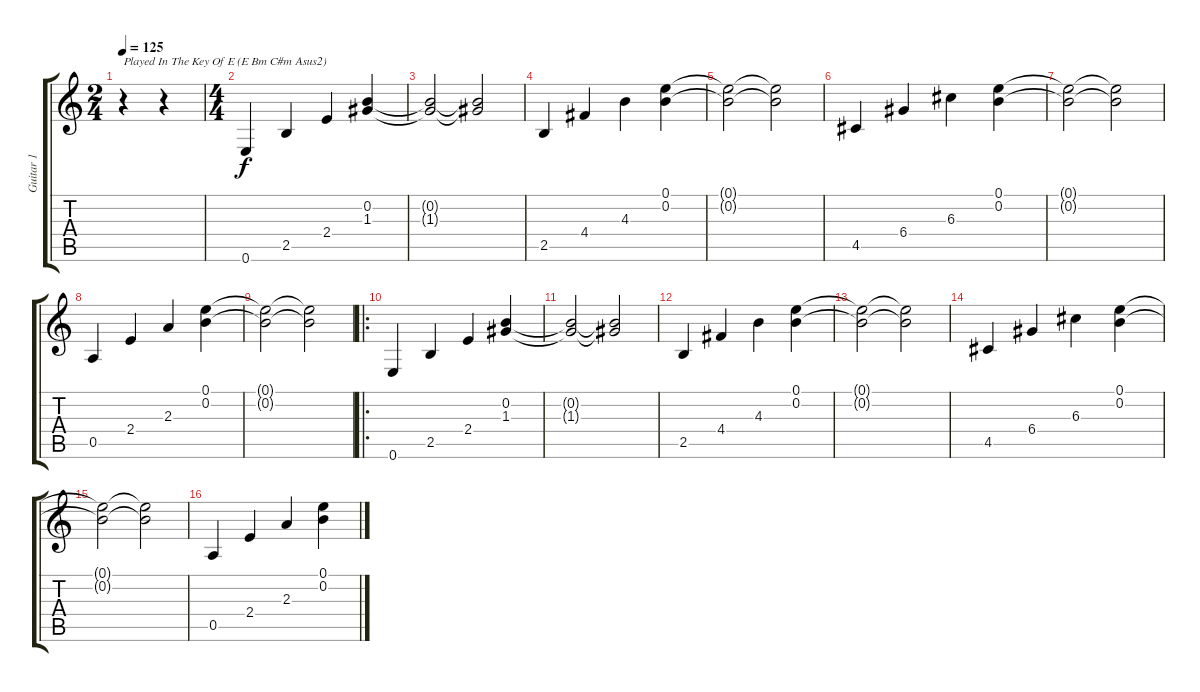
\track ("Guitar 1" "Guitar 1") {instrument acousticguitarsteel}
\staff {score tabs}
\tuning (E4 B3 G3 D3 A2 E2) {hide}
\ts (2 4)
\tempo 125
\clef g2
\ks c
r.4{txt "Played In The Key Of E (E Bm C#m Asus2)" dy f instrument acousticguitarsteel} r.4 |
\ts (4 4)
0.6.4 2.5.4 2.4.4 (0.2 1.3).4 |
(0.2{t} 1.3{t}).2 (0.2{t} 1.3{t}).2 |
2.5.4 4.4.4 4.3.4 (0.1 0.2).4 |
(0.1{t} 0.2{t}).2 (0.1{t} 0.2{t}).2 |
4.5.4 6.4.4 6.3.4 (0.1 0.2).4 |
(0.1{t} 0.2{t}).2 (0.1{t} 0.2{t}).2 |
0.5.4 2.4.4 2.3.4 (0.1 0.2).4 |
(0.1{t} 0.2{t}).2 (0.1{t} 0.2{t}).2 |
\ro
0.6.4 2.5.4 2.4.4 (0.2 1.3).4 |
(0.2{t} 1.3{t}).2 (0.2{t} 1.3{t}).2 |
2.5.4 4.4.4 4.3.4 (0.1 0.2).4 |
(0.1{t} 0.2{t}).2 (0.1{t} 0.2{t}).2 |
4.5.4 6.4.4 6.3.4 (0.1 0.2).4 |
(0.1{t} 0.2{t}).2 (0.1{t} 0.2{t}).2 |
0.5.4 2.4.4 2.3.4 (0.1 0.2).4
